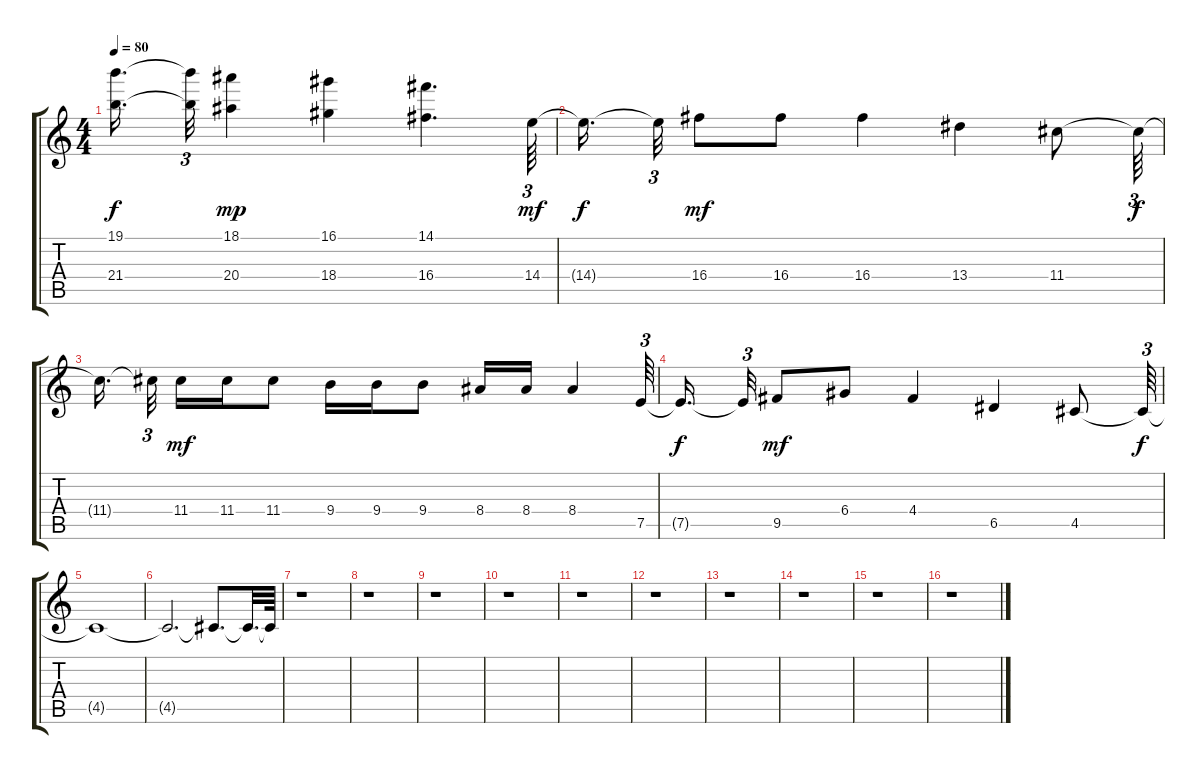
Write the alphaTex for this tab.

\track "" {instrument overdrivenguitar}
\staff {score tabs}
\tuning (E4 B3 G3 D3 A2 E2) {hide}
\ts (4 4)
\tempo 80
\clef g2
\ks c
(19.1{t} 21.4{t}).16{d dy f} (19.1{t} 21.4{t}).32{tu (3 2)} (18.1 20.4).4{dy mp} (16.1 18.4).4 (14.1 16.4).4{d} 14.4.64{tu (3 2) dy mf} |
14.4{t}.16{d dy f beam splitsecondary} 14.4{t}.32{tu (3 2)} 16.4.8{dy mf} 16.4.8 16.4.4 13.4.4 11.4.8 11.4{t}.64{tu (3 2) dy f} |
11.4{t}.16{d beam splitsecondary} 11.4{t}.32{tu (3 2) beam splitsecondary} 11.4.16{dy mf} 11.4.16 11.4.8 9.4.16 9.4.16 9.4.8 8.4.16 8.4.16 8.4.4 7.5.64{tu (3 2)} |
7.5{t}.16{d dy f beam splitsecondary} 7.5{t}.32{tu (3 2)} 9.5.8{dy mf} 6.4.8 4.4.4 6.5.4 4.5.8 4.5{t}.64{tu (3 2) dy f} |
4.5{t}.1 |
4.5{t}.2{d} 4.5{t}.8{d} 4.5{t}.32{d} 4.5{t}.64 |
r.1 |
r.1 |
r.1 |
r.1 |
r.1 |
r.1 |
r.1 |
r.1 |
r.1 |
r.1
